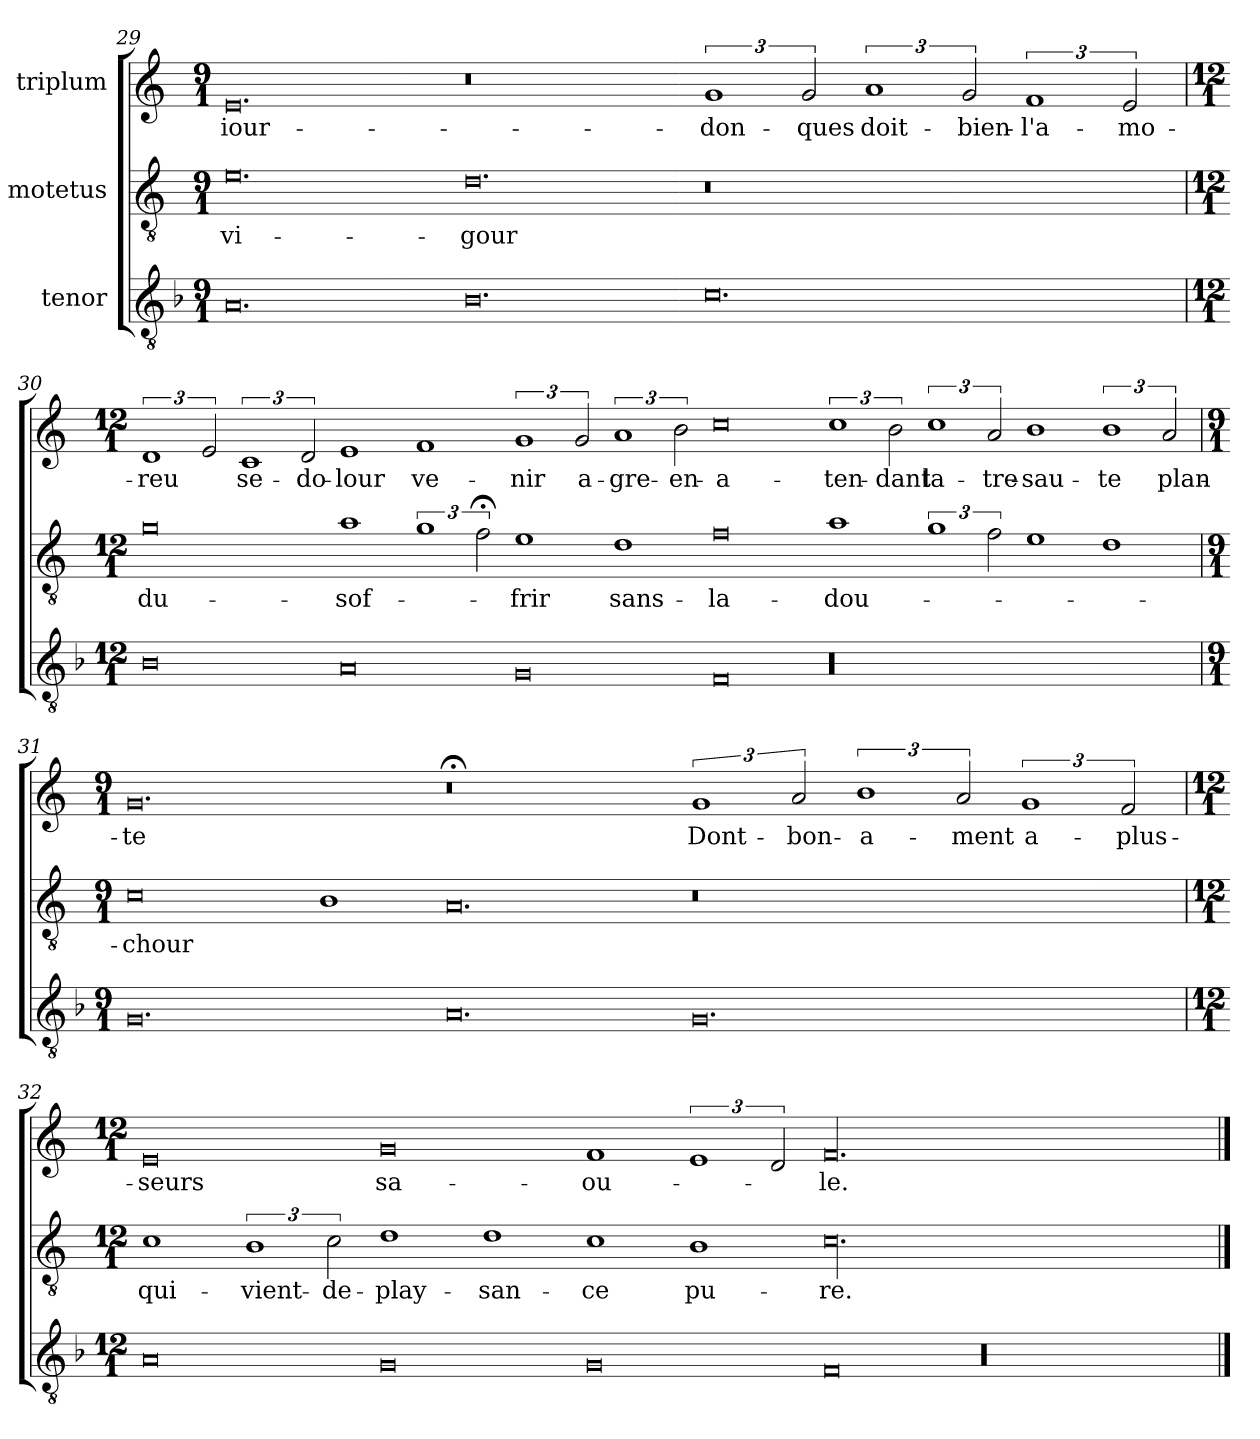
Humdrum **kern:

**kern	**kern	**text	**kern	**text
*part3	*part2	*part2	*part1	*part1
*staff3	*staff2	*staff2	*staff1	*staff1
*I"tenor	*I"motetus	*	*I"triplum	*
!!LO:LB:g=z
*clefGv2	*clefGv2	*	*clefG2	*
*k[b-]	*k[]	*	*k[]	*
*F:	*C:	*	*C:	*
*M9/1	*M9/1	*	*M9/1	*
=29	=29	=29	=29	=29
0.A/	0.e\	vi-	0.e/	iour-
0.B-\	0.d\	-gour	0.r	.
0.c\	0.r	.	3%2g/	don-
.	.	.	3g/	-ques
.	.	.	3%2a/	doit-
.	.	.	3g/	bien-
.	.	.	3%2f/	l'a-
.	.	.	3e/	-mo-
!!LO:PB:g=z
=30	=30	=30	=30	=30
*M12/1	*M12/1	*	*M12/1	*
0B-i\	0g\	du-	3%2d/	-reu
.	.	.	3e/	.
.	.	.	3%2c/	se-
.	.	.	3d/	do-
0Ai/	1a\	sof-	1e/	-lour
.	3%2g\	.	1f/	ve-
.	3f;<\	.	.	.
0Gi/	1e\	-frir	3%2g/	-nir
.	.	.	3g/	a-
.	1d\	sans-	3%2a/	gre-
.	.	.	3b\	en-
0Fi/	0f\	la-	0cc\	a-
00r	1a\	dou-	3%2cc\	-ten-
.	.	.	3b\	-dant
.	3%2g\	.	3%2cc\	la-
.	3f\	.	3a/	tre-
.	1e\	.	1b\	-sau-
.	1d\	.	3%2b\	-te
.	.	.	3a/	plan-
!!LO:LB:g=z
=31	=31	=31	=31	=31
*M9/1	*M9/1	*	*M9/1	*
0.G/	0c\	-chour	0.g/	-te
.	1B\	.	.	.
0.A/	0.A/	.	0.r;<	.
0.G/	0.r	.	3%2g/	Dont-
.	.	.	3a/	bon-
.	.	.	3%2b\	-a-
.	.	.	3a/	-ment
.	.	.	3%2g/	a-
.	.	.	3f/	plus-
=32	=32	=32	=32	=32
*M12/1	*M12/1	*	*M12/1	*
0Ai/	1c\	qui-	0e/	-seurs
.	3%2B\	vient-	.	.
.	3c\	de-	.	.
0Gi/	1d\	play-	0g/	sa-
.	1d\	-san-	.	.
0Gi/	1c\	-ce	1f/	-ou-
.	1B\	pu-	3%2e/	.
.	.	.	3d/	.
0Fi/	00.c\	-re.	00.f/	-le.
00r	.	.	.	.
==	==	==	==	==
*-	*-	*-	*-	*-
